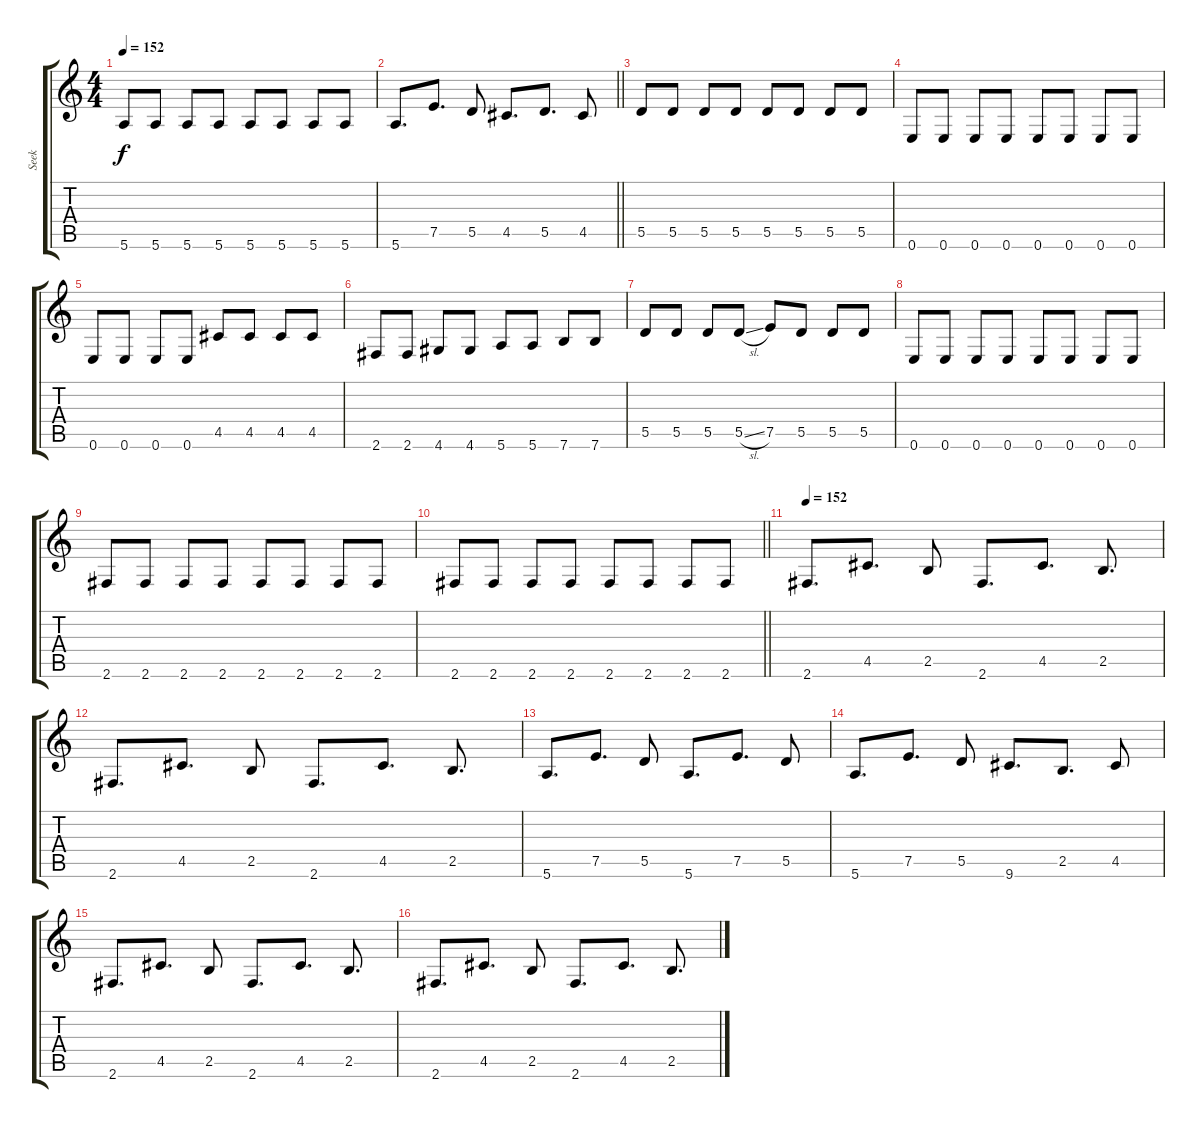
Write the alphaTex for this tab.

\track ("Seek" "Seek") {instrument electricbassfinger}
\staff {score tabs}
\tuning (E4 B3 G3 D3 A2 E2) {hide}
\ts (4 4)
\tempo 152
\clef g2
\ks c
5.6.8{dy f} 5.6.8 5.6.8 5.6.8 5.6.8 5.6.8 5.6.8 5.6.8 |
\barLineRight lightlight
5.6.8{d} 7.5.8{d} 5.5.8 4.5.8{d} 5.5.8{d} 4.5.8 |
5.5.8 5.5.8 5.5.8 5.5.8 5.5.8 5.5.8 5.5.8 5.5.8 |
0.6.8 0.6.8 0.6.8 0.6.8 0.6.8 0.6.8 0.6.8 0.6.8 |
0.6.8 0.6.8 0.6.8 0.6.8 4.5.8 4.5.8 4.5.8 4.5.8 |
2.6.8 2.6.8 4.6.8 4.6.8 5.6.8 5.6.8 7.6.8 7.6.8 |
5.5.8 5.5.8 5.5.8 5.5{sl}.8 7.5.8 5.5.8 5.5.8 5.5.8 |
0.6.8 0.6.8 0.6.8 0.6.8 0.6.8 0.6.8 0.6.8 0.6.8 |
2.6.8 2.6.8 2.6.8 2.6.8 2.6.8 2.6.8 2.6.8 2.6.8 |
\barLineRight lightlight
2.6.8 2.6.8 2.6.8 2.6.8 2.6.8 2.6.8 2.6.8 2.6.8 |
\tempo 152
2.6.8{d} 4.5.8{d} 2.5.8 2.6.8{d} 4.5.8{d} 2.5.8{d} |
2.6.8{d} 4.5.8{d} 2.5.8 2.6.8{d} 4.5.8{d} 2.5.8{d} |
5.6.8{d} 7.5.8{d} 5.5.8 5.6.8{d} 7.5.8{d} 5.5.8 |
5.6.8{d} 7.5.8{d} 5.5.8 9.6.8{d} 2.5.8{d} 4.5.8 |
2.6.8{d} 4.5.8{d} 2.5.8 2.6.8{d} 4.5.8{d} 2.5.8{d} |
2.6.8{d} 4.5.8{d} 2.5.8 2.6.8{d} 4.5.8{d} 2.5.8{d}
